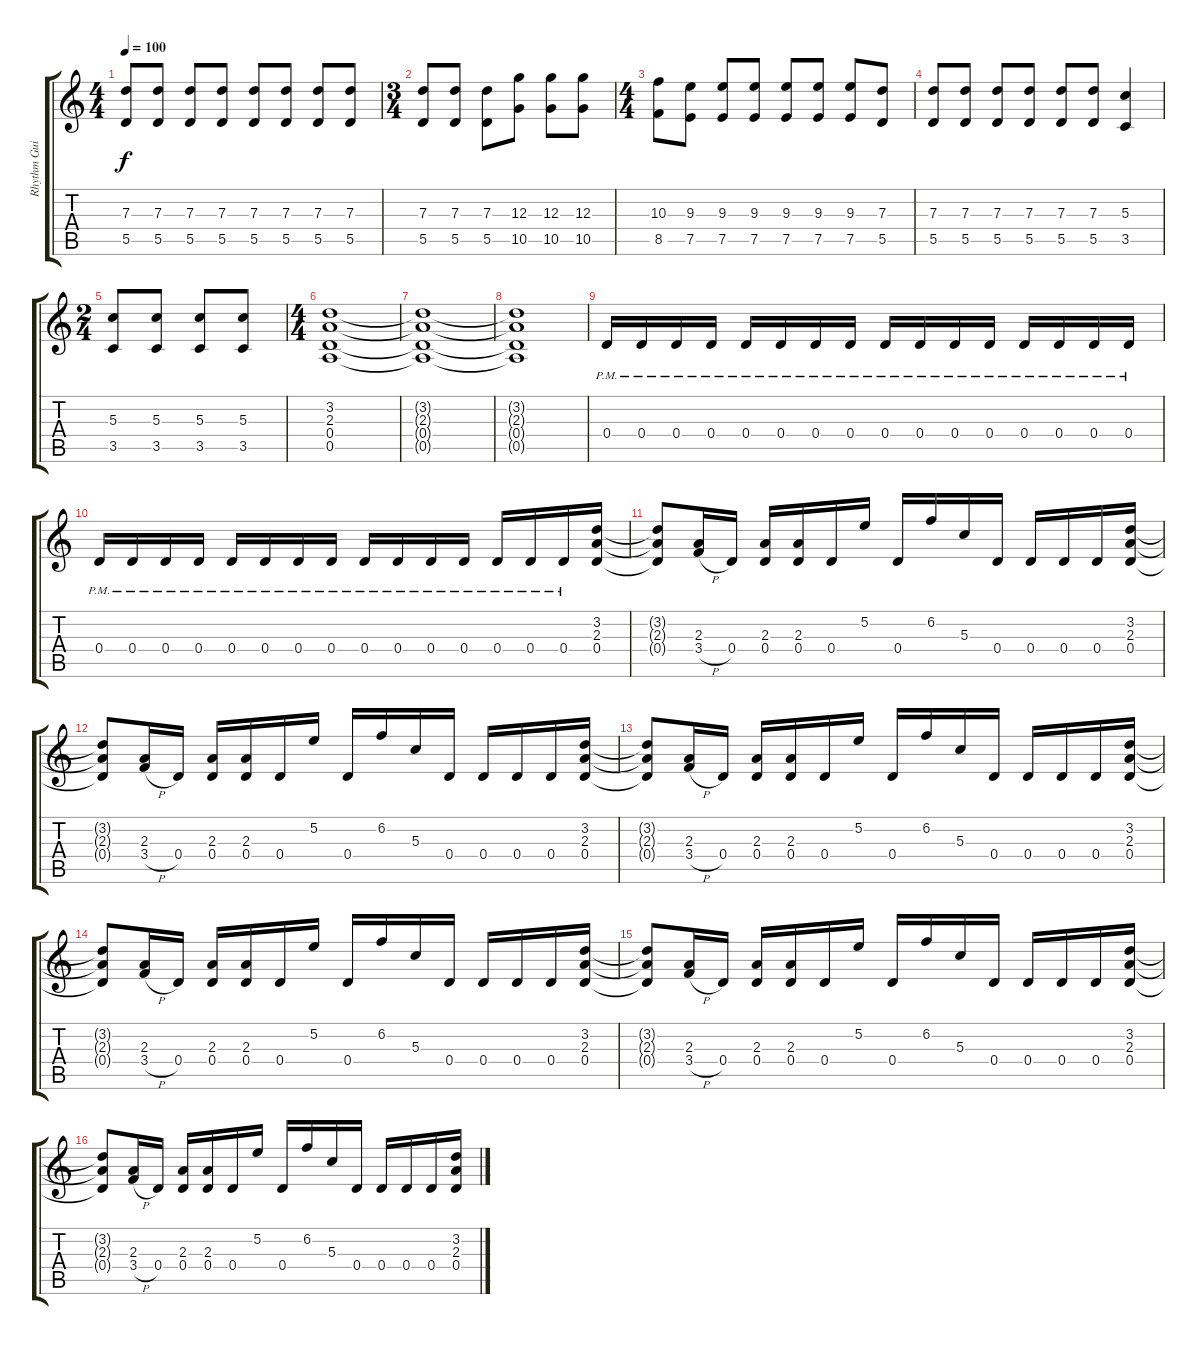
\track ("Rhythm Guitar 1" "Rhythm Gui") {instrument distortionguitar}
\staff {score tabs}
\tuning (E4 B3 G3 D3 A2 E2) {hide}
\ts (4 4)
\tempo 100
\clef g2
\ks c
(7.3 5.5).8{dy f} (7.3 5.5).8 (7.3 5.5).8 (7.3 5.5).8 (7.3 5.5).8 (7.3 5.5).8 (7.3 5.5).8 (7.3 5.5).8 |
\ts (3 4)
(7.3 5.5).8 (7.3 5.5).8 (7.3 5.5).8 (12.3 10.5).8 (12.3 10.5).8 (12.3 10.5).8 |
\ts (4 4)
(10.3 8.5).8 (9.3 7.5).8 (9.3 7.5).8 (9.3 7.5).8 (9.3 7.5).8 (9.3 7.5).8 (9.3 7.5).8 (7.3 5.5).8 |
(7.3 5.5).8 (7.3 5.5).8 (7.3 5.5).8 (7.3 5.5).8 (7.3 5.5).8 (7.3 5.5).8 (5.3 3.5).4 |
\ts (2 4)
(5.3 3.5).8 (5.3 3.5).8 (5.3 3.5).8 (5.3 3.5).8 |
\ts (4 4)
(3.2 2.3 0.4 0.5).1 |
(3.2{t} 2.3{t} 0.4{t} 0.5{t}).1 |
(3.2{t} 2.3{t} 0.4{t} 0.5{t}).1 |
0.4{pm}.16 0.4{pm}.16 0.4{pm}.16 0.4{pm}.16 0.4{pm}.16 0.4{pm}.16 0.4{pm}.16 0.4{pm}.16 0.4{pm}.16 0.4{pm}.16 0.4{pm}.16 0.4{pm}.16 0.4{pm}.16 0.4{pm}.16 0.4{pm}.16 0.4{pm}.16 |
0.4{pm}.16 0.4{pm}.16 0.4{pm}.16 0.4{pm}.16 0.4{pm}.16 0.4{pm}.16 0.4{pm}.16 0.4{pm}.16 0.4{pm}.16 0.4{pm}.16 0.4{pm}.16 0.4{pm}.16 0.4{pm}.16 0.4{pm}.16 0.4{pm}.16 (3.2 2.3 0.4).16 |
(3.2{t} 2.3{t} 0.4{t}).8 (2.3 3.4{h}).16 0.4.16 (2.3 0.4).16 (2.3 0.4).16 0.4.16 5.2.16 0.4.16 6.2.16 5.3.16 0.4.16 0.4.16 0.4.16 0.4.16 (3.2 2.3 0.4).16 |
(3.2{t} 2.3{t} 0.4{t}).8 (2.3 3.4{h}).16 0.4.16 (2.3 0.4).16 (2.3 0.4).16 0.4.16 5.2.16 0.4.16 6.2.16 5.3.16 0.4.16 0.4.16 0.4.16 0.4.16 (3.2 2.3 0.4).16 |
(3.2{t} 2.3{t} 0.4{t}).8 (2.3 3.4{h}).16 0.4.16 (2.3 0.4).16 (2.3 0.4).16 0.4.16 5.2.16 0.4.16 6.2.16 5.3.16 0.4.16 0.4.16 0.4.16 0.4.16 (3.2 2.3 0.4).16 |
(3.2{t} 2.3{t} 0.4{t}).8 (2.3 3.4{h}).16 0.4.16 (2.3 0.4).16 (2.3 0.4).16 0.4.16 5.2.16 0.4.16 6.2.16 5.3.16 0.4.16 0.4.16 0.4.16 0.4.16 (3.2 2.3 0.4).16 |
(3.2{t} 2.3{t} 0.4{t}).8 (2.3 3.4{h}).16 0.4.16 (2.3 0.4).16 (2.3 0.4).16 0.4.16 5.2.16 0.4.16 6.2.16 5.3.16 0.4.16 0.4.16 0.4.16 0.4.16 (3.2 2.3 0.4).16 |
(3.2{t} 2.3{t} 0.4{t}).8 (2.3 3.4{h}).16 0.4.16 (2.3 0.4).16 (2.3 0.4).16 0.4.16 5.2.16 0.4.16 6.2.16 5.3.16 0.4.16 0.4.16 0.4.16 0.4.16 (3.2 2.3 0.4).16
